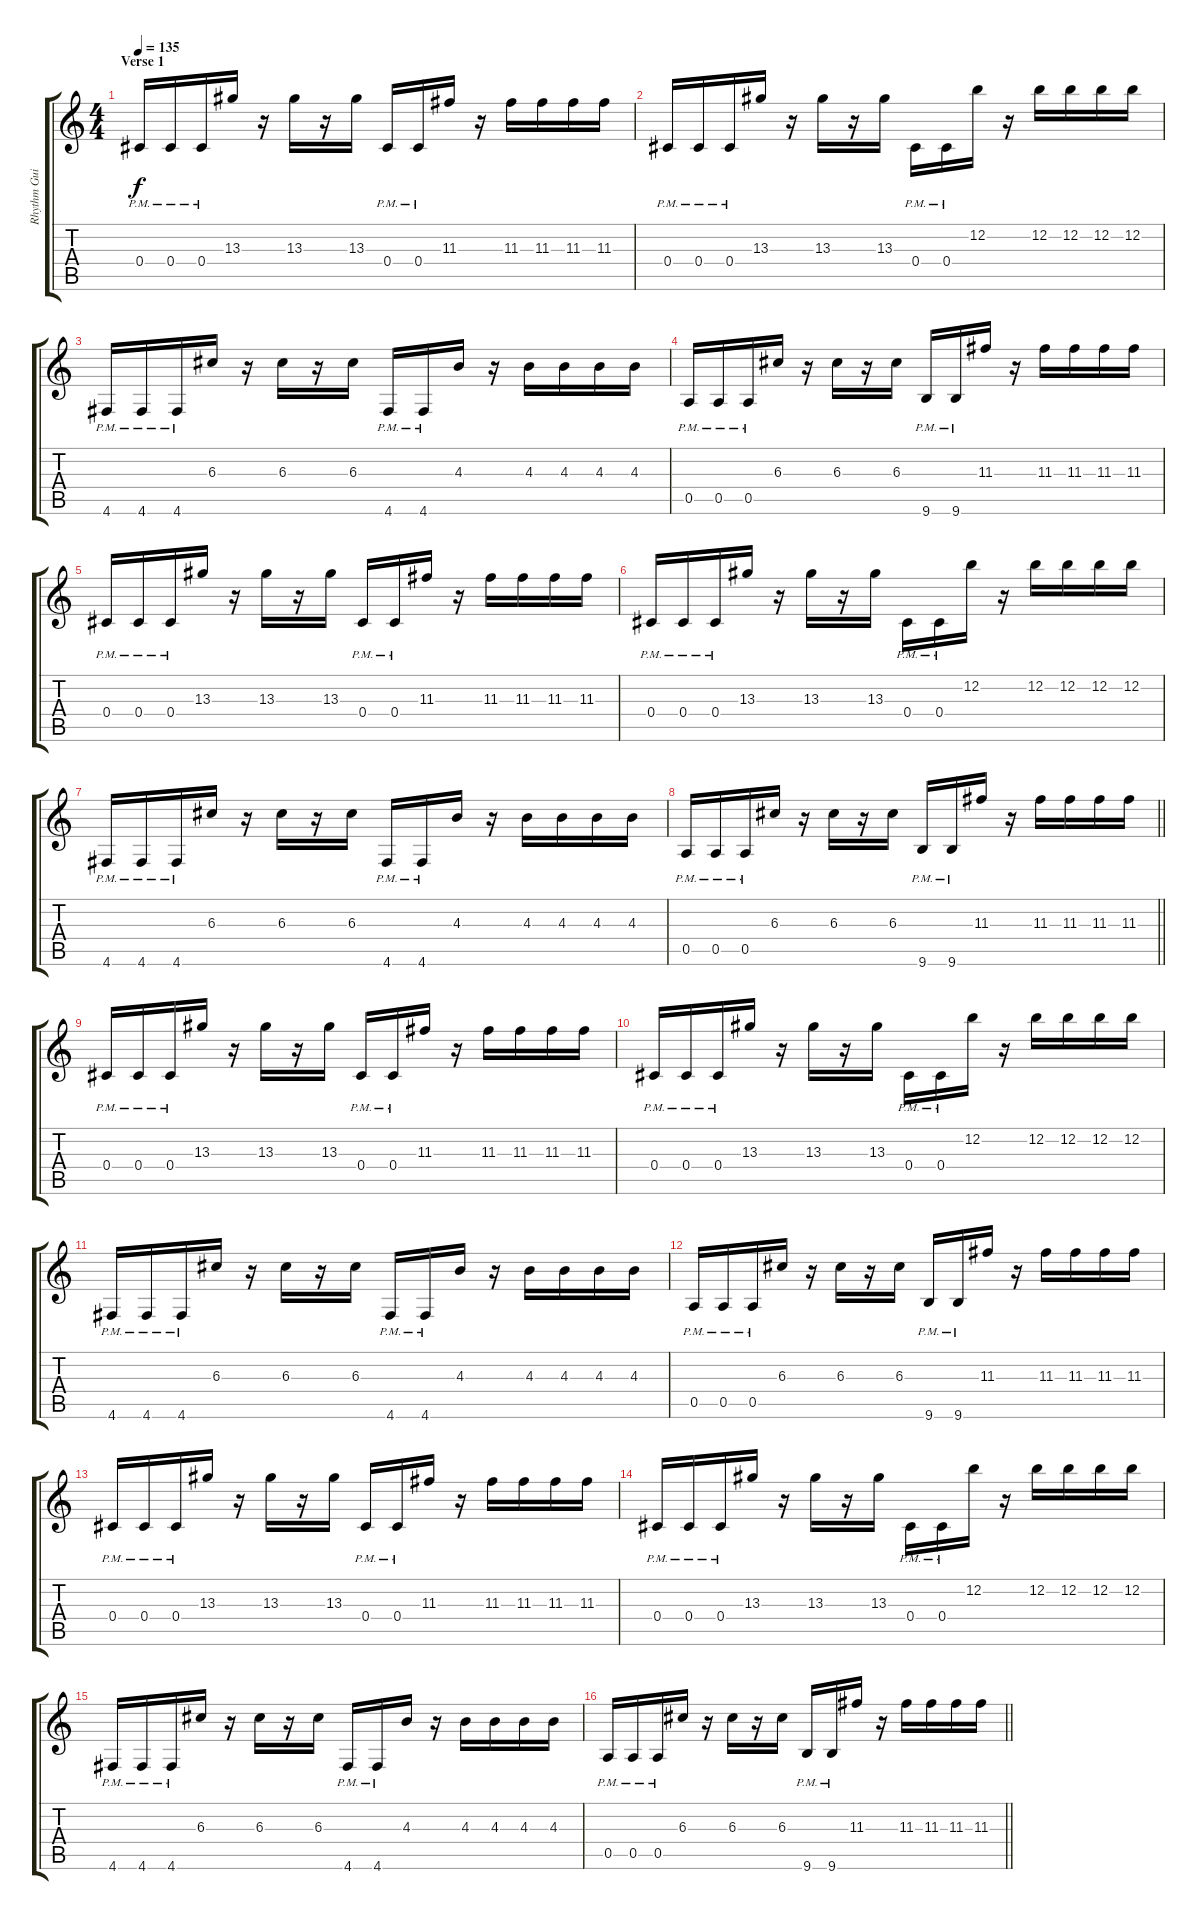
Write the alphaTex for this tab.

\track ("Rhythm Guitar 1" "Rhythm Gui") {instrument distortionguitar}
\staff {score tabs}
\tuning (E4 B3 G3 Db3 A2 D2) {hide}
\ts (4 4)
\section ("" "Verse 1")
\tempo 135
\clef g2
\ks c
0.4{pm}.16{dy f} 0.4{pm}.16 0.4{pm}.16 13.3.16 r.16 13.3.16 r.16 13.3.16 0.4{pm}.16 0.4{pm}.16 11.3.16 r.16 11.3.16 11.3.16 11.3.16 11.3.16 |
0.4{pm}.16 0.4{pm}.16 0.4{pm}.16 13.3.16 r.16 13.3.16 r.16 13.3.16 0.4{pm}.16 0.4{pm}.16 12.2.16 r.16 12.2.16 12.2.16 12.2.16 12.2.16 |
4.6{pm}.16 4.6{pm}.16 4.6{pm}.16 6.3.16 r.16 6.3.16 r.16 6.3.16 4.6{pm}.16 4.6{pm}.16 4.3.16 r.16 4.3.16 4.3.16 4.3.16 4.3.16 |
0.5{pm}.16 0.5{pm}.16 0.5{pm}.16 6.3.16 r.16 6.3.16 r.16 6.3.16 9.6{pm}.16 9.6{pm}.16 11.3.16 r.16 11.3.16 11.3.16 11.3.16 11.3.16 |
0.4{pm}.16 0.4{pm}.16 0.4{pm}.16 13.3.16 r.16 13.3.16 r.16 13.3.16 0.4{pm}.16 0.4{pm}.16 11.3.16 r.16 11.3.16 11.3.16 11.3.16 11.3.16 |
0.4{pm}.16 0.4{pm}.16 0.4{pm}.16 13.3.16 r.16 13.3.16 r.16 13.3.16 0.4{pm}.16 0.4{pm}.16 12.2.16 r.16 12.2.16 12.2.16 12.2.16 12.2.16 |
4.6{pm}.16 4.6{pm}.16 4.6{pm}.16 6.3.16 r.16 6.3.16 r.16 6.3.16 4.6{pm}.16 4.6{pm}.16 4.3.16 r.16 4.3.16 4.3.16 4.3.16 4.3.16 |
\barLineRight lightlight
0.5{pm}.16 0.5{pm}.16 0.5{pm}.16 6.3.16 r.16 6.3.16 r.16 6.3.16 9.6{pm}.16 9.6{pm}.16 11.3.16 r.16 11.3.16 11.3.16 11.3.16 11.3.16 |
\section ("" "")
0.4{pm}.16 0.4{pm}.16 0.4{pm}.16 13.3.16 r.16 13.3.16 r.16 13.3.16 0.4{pm}.16 0.4{pm}.16 11.3.16 r.16 11.3.16 11.3.16 11.3.16 11.3.16 |
0.4{pm}.16 0.4{pm}.16 0.4{pm}.16 13.3.16 r.16 13.3.16 r.16 13.3.16 0.4{pm}.16 0.4{pm}.16 12.2.16 r.16 12.2.16 12.2.16 12.2.16 12.2.16 |
4.6{pm}.16 4.6{pm}.16 4.6{pm}.16 6.3.16 r.16 6.3.16 r.16 6.3.16 4.6{pm}.16 4.6{pm}.16 4.3.16 r.16 4.3.16 4.3.16 4.3.16 4.3.16 |
0.5{pm}.16 0.5{pm}.16 0.5{pm}.16 6.3.16 r.16 6.3.16 r.16 6.3.16 9.6{pm}.16 9.6{pm}.16 11.3.16 r.16 11.3.16 11.3.16 11.3.16 11.3.16 |
0.4{pm}.16 0.4{pm}.16 0.4{pm}.16 13.3.16 r.16 13.3.16 r.16 13.3.16 0.4{pm}.16 0.4{pm}.16 11.3.16 r.16 11.3.16 11.3.16 11.3.16 11.3.16 |
0.4{pm}.16 0.4{pm}.16 0.4{pm}.16 13.3.16 r.16 13.3.16 r.16 13.3.16 0.4{pm}.16 0.4{pm}.16 12.2.16 r.16 12.2.16 12.2.16 12.2.16 12.2.16 |
4.6{pm}.16 4.6{pm}.16 4.6{pm}.16 6.3.16 r.16 6.3.16 r.16 6.3.16 4.6{pm}.16 4.6{pm}.16 4.3.16 r.16 4.3.16 4.3.16 4.3.16 4.3.16 |
\barLineRight lightlight
0.5{pm}.16 0.5{pm}.16 0.5{pm}.16 6.3.16 r.16 6.3.16 r.16 6.3.16 9.6{pm}.16 9.6{pm}.16 11.3.16 r.16 11.3.16 11.3.16 11.3.16 11.3.16
